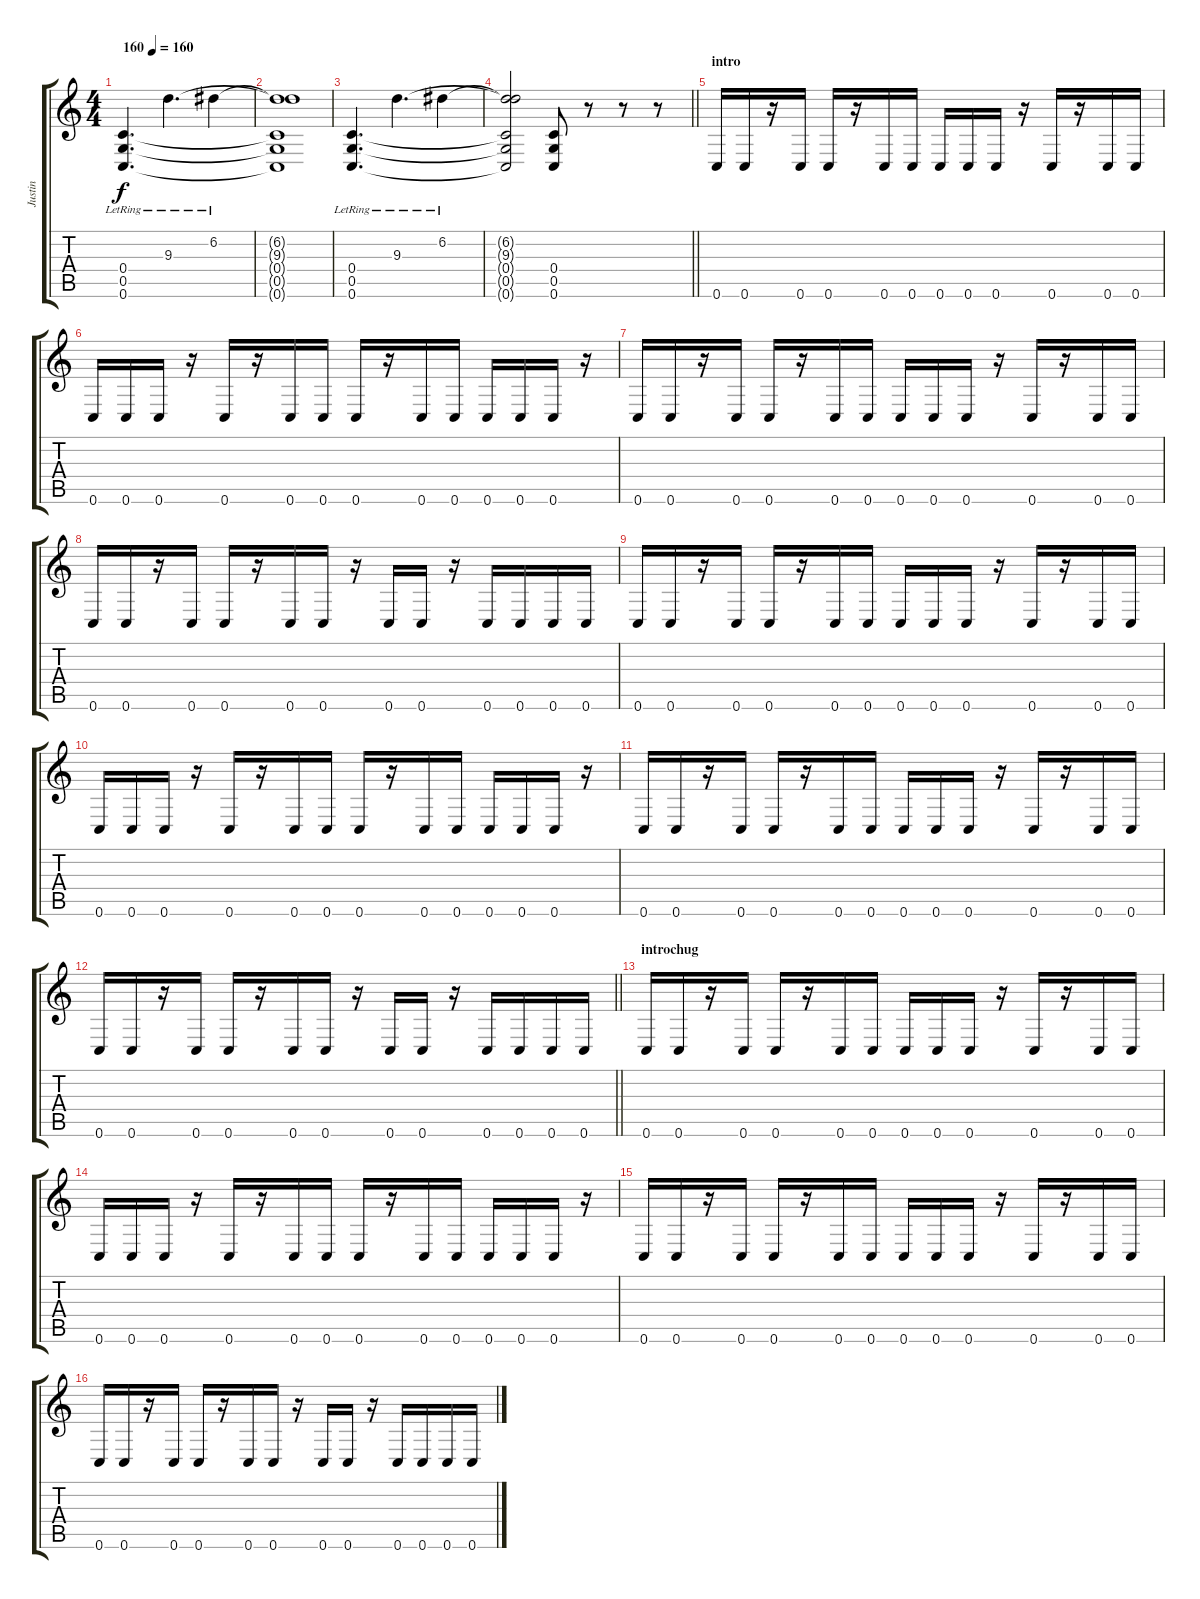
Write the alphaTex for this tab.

\track ("Justin" "Justin") {instrument distortionguitar}
\staff {score tabs}
\tuning (D4 A3 F3 C3 G2 C2) {hide}
\ts (4 4)
\tempo (160 "160")
\clef g2
\ks c
(0.4{lr} 0.5{lr} 0.6{lr}).4{d dy f instrument distortionguitar} 9.3{lr}.4{d} 6.2{lr}.4 |
(6.2{t} 9.3{t} 0.4{t} 0.5{t} 0.6{t}).1 |
(0.4{lr} 0.5{lr} 0.6{lr}).4{d} 9.3{lr}.4{d} 6.2{lr}.4 |
\barLineRight lightlight
(6.2{t} 9.3{t} 0.4{t} 0.5{t} 0.6{t}).2 (0.4 0.5 0.6).8 r.8 r.8 r.8 |
\section ("" "intro")
0.6.16 0.6.16 r.16 0.6.16 0.6.16 r.16 0.6.16 0.6.16 0.6.16 0.6.16 0.6.16 r.16 0.6.16 r.16 0.6.16 0.6.16 |
0.6.16 0.6.16 0.6.16 r.16 0.6.16 r.16 0.6.16 0.6.16 0.6.16 r.16 0.6.16 0.6.16 0.6.16 0.6.16 0.6.16 r.16 |
0.6.16 0.6.16 r.16 0.6.16 0.6.16 r.16 0.6.16 0.6.16 0.6.16 0.6.16 0.6.16 r.16 0.6.16 r.16 0.6.16 0.6.16 |
0.6.16 0.6.16 r.16 0.6.16 0.6.16 r.16 0.6.16 0.6.16 r.16 0.6.16 0.6.16 r.16 0.6.16 0.6.16 0.6.16 0.6.16 |
0.6.16 0.6.16 r.16 0.6.16 0.6.16 r.16 0.6.16 0.6.16 0.6.16 0.6.16 0.6.16 r.16 0.6.16 r.16 0.6.16 0.6.16 |
0.6.16 0.6.16 0.6.16 r.16 0.6.16 r.16 0.6.16 0.6.16 0.6.16 r.16 0.6.16 0.6.16 0.6.16 0.6.16 0.6.16 r.16 |
0.6.16 0.6.16 r.16 0.6.16 0.6.16 r.16 0.6.16 0.6.16 0.6.16 0.6.16 0.6.16 r.16 0.6.16 r.16 0.6.16 0.6.16 |
\barLineRight lightlight
0.6.16 0.6.16 r.16 0.6.16 0.6.16 r.16 0.6.16 0.6.16 r.16 0.6.16 0.6.16 r.16 0.6.16 0.6.16 0.6.16 0.6.16 |
\section ("" "introchug")
0.6.16 0.6.16 r.16 0.6.16 0.6.16 r.16 0.6.16 0.6.16 0.6.16 0.6.16 0.6.16 r.16 0.6.16 r.16 0.6.16 0.6.16 |
0.6.16 0.6.16 0.6.16 r.16 0.6.16 r.16 0.6.16 0.6.16 0.6.16 r.16 0.6.16 0.6.16 0.6.16 0.6.16 0.6.16 r.16 |
0.6.16 0.6.16 r.16 0.6.16 0.6.16 r.16 0.6.16 0.6.16 0.6.16 0.6.16 0.6.16 r.16 0.6.16 r.16 0.6.16 0.6.16 |
0.6.16 0.6.16 r.16 0.6.16 0.6.16 r.16 0.6.16 0.6.16 r.16 0.6.16 0.6.16 r.16 0.6.16 0.6.16 0.6.16 0.6.16
